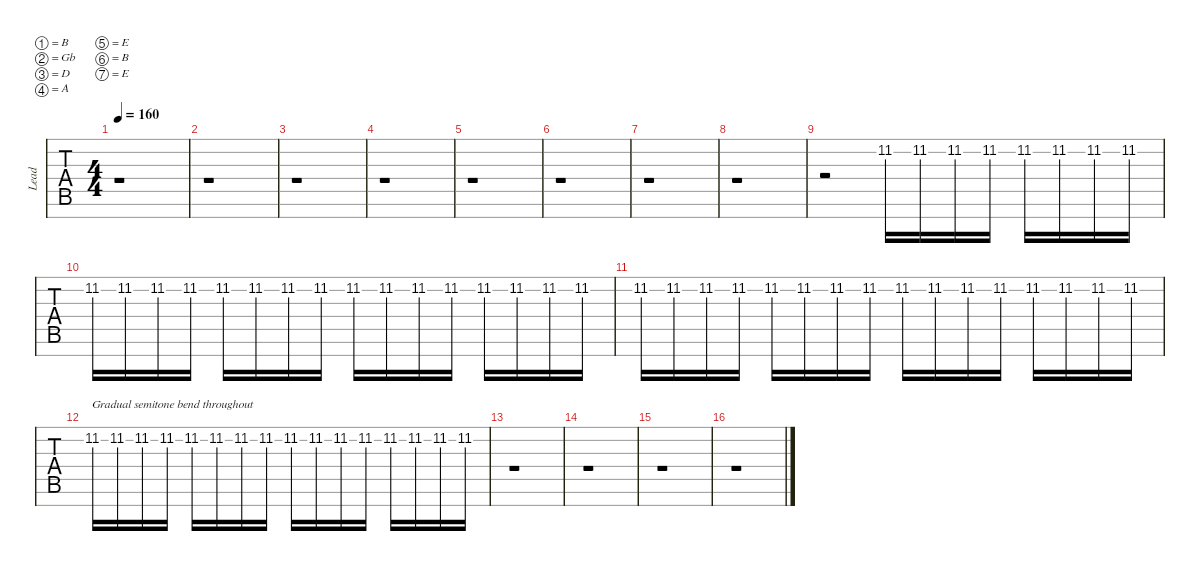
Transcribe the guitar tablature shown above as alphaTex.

\defaultSystemsLayout 4
\hideDynamics
\bracketExtendMode groupsimilarinstruments
\multiBarRest
\otherSystemsTrackNameOrientation horizontal
\track ("Lead" "Lead") {instrument distortionguitar}
\staff {tabs}
\tuning (B3 Gb3 D3 A2 E2 B1 E1)
\ts (4 4)
\tempo 160
\clef g2
\ks c
r.1{dy mf} |
r.1 |
r.1 |
r.1 |
r.1 |
r.1 |
r.1 |
r.1 |
r.2 11.2.16 11.2.16 11.2.16 11.2.16 11.2.16 11.2.16 11.2.16 11.2.16 |
11.2.16 11.2.16 11.2.16 11.2.16 11.2.16 11.2.16 11.2.16 11.2.16 11.2.16 11.2.16 11.2.16 11.2.16 11.2.16 11.2.16 11.2.16 11.2.16 |
11.2.16 11.2.16 11.2.16 11.2.16 11.2.16 11.2.16 11.2.16 11.2.16 11.2.16 11.2.16 11.2.16 11.2.16 11.2.16 11.2.16 11.2.16 11.2.16 |
11.2.16{txt "Gradual semitone bend throughout"} 11.2.16 11.2.16 11.2.16 11.2.16 11.2.16 11.2.16 11.2.16 11.2.16 11.2.16 11.2.16 11.2.16 11.2.16 11.2.16 11.2.16 11.2.16 |
r.1 |
r.1 |
r.1 |
r.1
